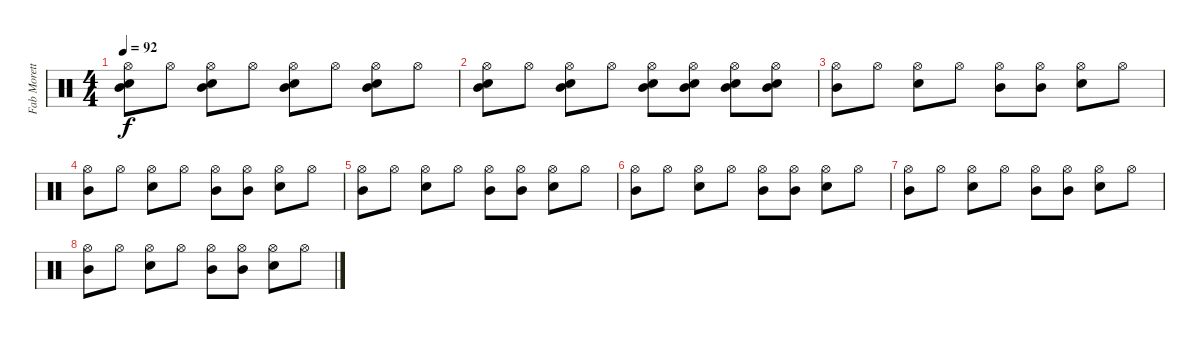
\track ("Fab Moretti" "Fab Morett") {instrument percussion}
\staff {score}
\articulation defaults
\ts (4 4)
\tempo 92
\clef neutral
\ks c
("Hi-Hat (open)" "Snare (hit) 2" "Mid Tom (hit)").8{dy f} "Hi-Hat (open)".8 ("Hi-Hat (open)" "Snare (hit) 2" "Mid Tom (hit)").8 "Hi-Hat (open)".8 ("Hi-Hat (open)" "Snare (hit) 2" "Mid Tom (hit)").8 "Hi-Hat (open)".8 ("Hi-Hat (open)" "Snare (hit) 2" "Mid Tom (hit)").8 "Hi-Hat (open)".8 |
("Hi-Hat (open)" "Snare (hit) 2" "Mid Tom (hit)").8 "Hi-Hat (open)".8 ("Hi-Hat (open)" "Snare (hit) 2" "Mid Tom (hit)").8 "Hi-Hat (open)".8 ("Hi-Hat (open)" "Snare (hit) 2" "Mid Tom (hit)").8 ("Hi-Hat (open)" "Snare (hit) 2" "Mid Tom (hit)").8 ("Hi-Hat (open)" "Snare (hit) 2" "Mid Tom (hit)").8 ("Hi-Hat (open)" "Snare (hit) 2" "Mid Tom (hit)").8 |
("Hi-Hat (open)" "Mid Tom (hit)").8 "Hi-Hat (open)".8 ("Hi-Hat (open)" "Snare (hit) 2").8 "Hi-Hat (open)".8 ("Hi-Hat (open)" "Mid Tom (hit)").8 ("Hi-Hat (open)" "Mid Tom (hit)").8 ("Hi-Hat (open)" "Snare (hit) 2").8 "Hi-Hat (open)".8 |
("Hi-Hat (open)" "Mid Tom (hit)").8 "Hi-Hat (open)".8 ("Hi-Hat (open)" "Snare (hit) 2").8 "Hi-Hat (open)".8 ("Hi-Hat (open)" "Mid Tom (hit)").8 ("Hi-Hat (open)" "Mid Tom (hit)").8 ("Hi-Hat (open)" "Snare (hit) 2").8 "Hi-Hat (open)".8 |
("Hi-Hat (open)" "Mid Tom (hit)").8 "Hi-Hat (open)".8 ("Hi-Hat (open)" "Snare (hit) 2").8 "Hi-Hat (open)".8 ("Hi-Hat (open)" "Mid Tom (hit)").8 ("Hi-Hat (open)" "Mid Tom (hit)").8 ("Hi-Hat (open)" "Snare (hit) 2").8 "Hi-Hat (open)".8 |
("Hi-Hat (open)" "Mid Tom (hit)").8 "Hi-Hat (open)".8 ("Hi-Hat (open)" "Snare (hit) 2").8 "Hi-Hat (open)".8 ("Hi-Hat (open)" "Mid Tom (hit)").8 ("Hi-Hat (open)" "Mid Tom (hit)").8 ("Hi-Hat (open)" "Snare (hit) 2").8 "Hi-Hat (open)".8 |
("Hi-Hat (open)" "Mid Tom (hit)").8 "Hi-Hat (open)".8 ("Hi-Hat (open)" "Snare (hit) 2").8 "Hi-Hat (open)".8 ("Hi-Hat (open)" "Mid Tom (hit)").8 ("Hi-Hat (open)" "Mid Tom (hit)").8 ("Hi-Hat (open)" "Snare (hit) 2").8 "Hi-Hat (open)".8 |
("Hi-Hat (open)" "Mid Tom (hit)").8 "Hi-Hat (open)".8 ("Hi-Hat (open)" "Snare (hit) 2").8 "Hi-Hat (open)".8 ("Hi-Hat (open)" "Mid Tom (hit)").8 ("Hi-Hat (open)" "Mid Tom (hit)").8 ("Hi-Hat (open)" "Snare (hit) 2").8 "Hi-Hat (open)".8
